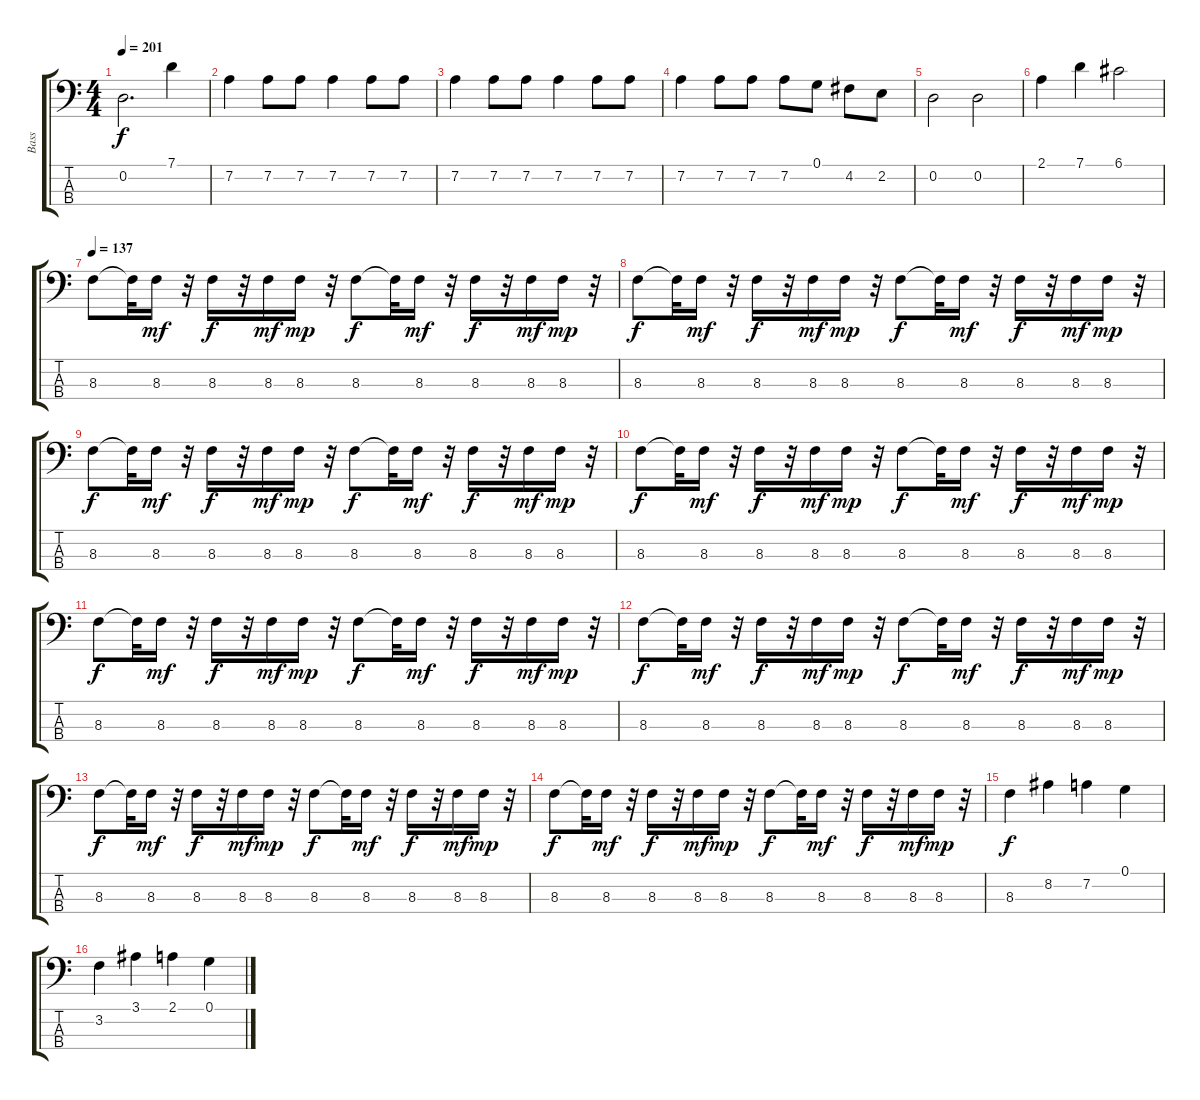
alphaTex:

\track ("Bass" "Bass") {instrument electricbassfinger}
\staff {score tabs}
\tuning (G2 D2 A1 E1) {hide}
\ts (4 4)
\tempo 201
\clef f4
\ks c
0.2.2{d dy f} 7.1.4 |
7.2.4 7.2.8 7.2.8 7.2.4 7.2.8 7.2.8 |
7.2.4 7.2.8 7.2.8 7.2.4 7.2.8 7.2.8 |
7.2.4 7.2.8 7.2.8 7.2.8 0.1.8 4.2.8 2.2.8 |
0.2.2 0.2.2 |
2.1.4 7.1.4 6.1.2 |
\tempo 137
8.3.8 8.3{t}.32 8.3.16{dy mf} r.32 8.3.16{dy f} r.32 8.3.16{dy mf} 8.3.16{dy mp} r.32 8.3.8{dy f} 8.3{t}.32 8.3.16{dy mf} r.32 8.3.16{dy f} r.32 8.3.16{dy mf} 8.3.16{dy mp} r.32 |
8.3.8{dy f} 8.3{t}.32 8.3.16{dy mf} r.32 8.3.16{dy f} r.32 8.3.16{dy mf} 8.3.16{dy mp} r.32 8.3.8{dy f} 8.3{t}.32 8.3.16{dy mf} r.32 8.3.16{dy f} r.32 8.3.16{dy mf} 8.3.16{dy mp} r.32 |
8.3.8{dy f} 8.3{t}.32 8.3.16{dy mf} r.32 8.3.16{dy f} r.32 8.3.16{dy mf} 8.3.16{dy mp} r.32 8.3.8{dy f} 8.3{t}.32 8.3.16{dy mf} r.32 8.3.16{dy f} r.32 8.3.16{dy mf} 8.3.16{dy mp} r.32 |
8.3.8{dy f} 8.3{t}.32 8.3.16{dy mf} r.32 8.3.16{dy f} r.32 8.3.16{dy mf} 8.3.16{dy mp} r.32 8.3.8{dy f} 8.3{t}.32 8.3.16{dy mf} r.32 8.3.16{dy f} r.32 8.3.16{dy mf} 8.3.16{dy mp} r.32 |
8.3.8{dy f} 8.3{t}.32 8.3.16{dy mf} r.32 8.3.16{dy f} r.32 8.3.16{dy mf} 8.3.16{dy mp} r.32 8.3.8{dy f} 8.3{t}.32 8.3.16{dy mf} r.32 8.3.16{dy f} r.32 8.3.16{dy mf} 8.3.16{dy mp} r.32 |
8.3.8{dy f} 8.3{t}.32 8.3.16{dy mf} r.32 8.3.16{dy f} r.32 8.3.16{dy mf} 8.3.16{dy mp} r.32 8.3.8{dy f} 8.3{t}.32 8.3.16{dy mf} r.32 8.3.16{dy f} r.32 8.3.16{dy mf} 8.3.16{dy mp} r.32 |
8.3.8{dy f} 8.3{t}.32 8.3.16{dy mf} r.32 8.3.16{dy f} r.32 8.3.16{dy mf} 8.3.16{dy mp} r.32 8.3.8{dy f} 8.3{t}.32 8.3.16{dy mf} r.32 8.3.16{dy f} r.32 8.3.16{dy mf} 8.3.16{dy mp} r.32 |
8.3.8{dy f} 8.3{t}.32 8.3.16{dy mf} r.32 8.3.16{dy f} r.32 8.3.16{dy mf} 8.3.16{dy mp} r.32 8.3.8{dy f} 8.3{t}.32 8.3.16{dy mf} r.32 8.3.16{dy f} r.32 8.3.16{dy mf} 8.3.16{dy mp} r.32 |
8.3.4{dy f} 8.2.4 7.2.4 0.1.4 |
3.2.4 3.1.4 2.1.4 0.1.4
